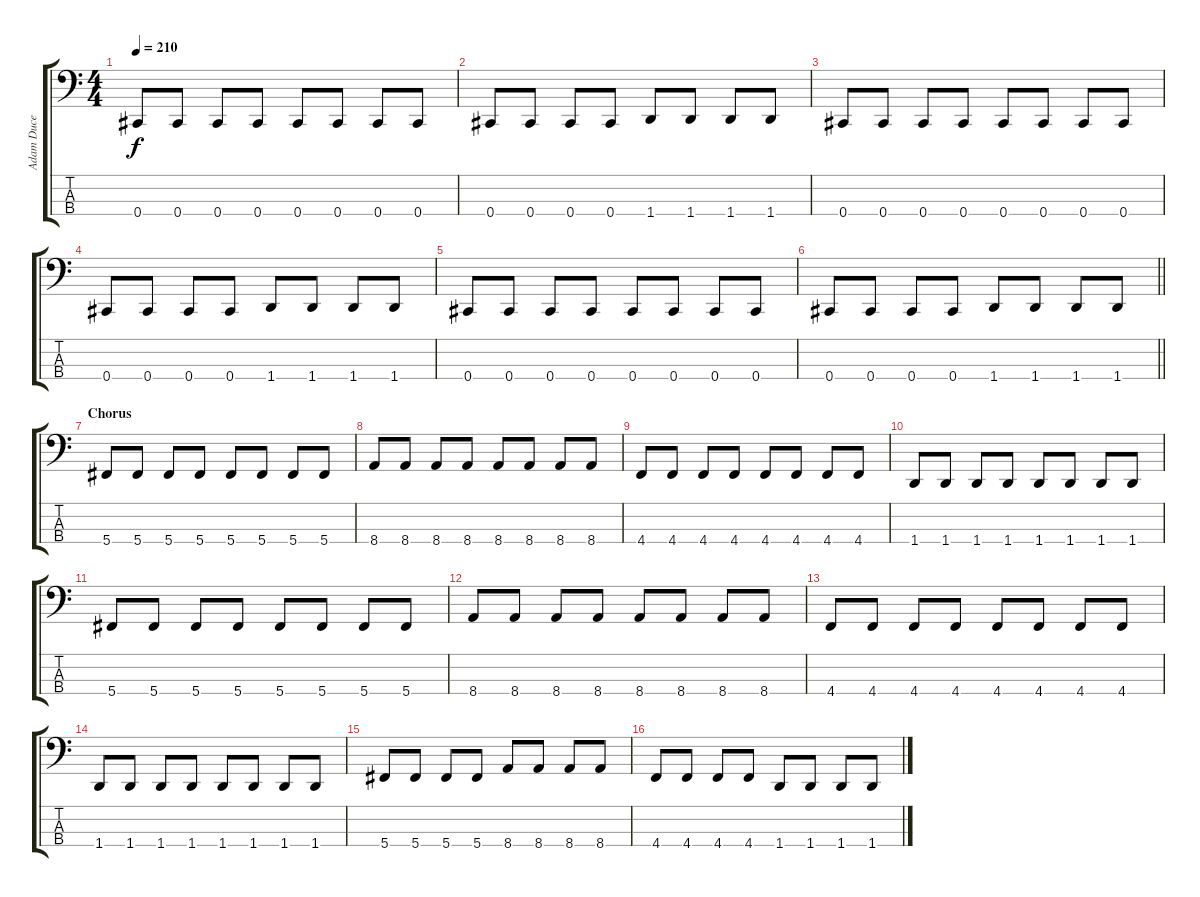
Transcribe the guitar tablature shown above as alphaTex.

\track ("Adam Duce" "Adam Duce") {instrument electricbassfinger}
\staff {score tabs}
\tuning (E2 B1 Gb1 Db1) {hide}
\ts (4 4)
\tempo 210
\clef f4
\ks c
0.4.8{dy f} 0.4.8 0.4.8 0.4.8 0.4.8 0.4.8 0.4.8 0.4.8 |
0.4.8 0.4.8 0.4.8 0.4.8 1.4.8 1.4.8 1.4.8 1.4.8 |
0.4.8 0.4.8 0.4.8 0.4.8 0.4.8 0.4.8 0.4.8 0.4.8 |
0.4.8 0.4.8 0.4.8 0.4.8 1.4.8 1.4.8 1.4.8 1.4.8 |
0.4.8 0.4.8 0.4.8 0.4.8 0.4.8 0.4.8 0.4.8 0.4.8 |
\barLineRight lightlight
0.4.8 0.4.8 0.4.8 0.4.8 1.4.8 1.4.8 1.4.8 1.4.8 |
\section ("" "Chorus")
5.4.8 5.4.8 5.4.8 5.4.8 5.4.8 5.4.8 5.4.8 5.4.8 |
8.4.8 8.4.8 8.4.8 8.4.8 8.4.8 8.4.8 8.4.8 8.4.8 |
4.4.8 4.4.8 4.4.8 4.4.8 4.4.8 4.4.8 4.4.8 4.4.8 |
1.4.8 1.4.8 1.4.8 1.4.8 1.4.8 1.4.8 1.4.8 1.4.8 |
5.4.8 5.4.8 5.4.8 5.4.8 5.4.8 5.4.8 5.4.8 5.4.8 |
8.4.8 8.4.8 8.4.8 8.4.8 8.4.8 8.4.8 8.4.8 8.4.8 |
4.4.8 4.4.8 4.4.8 4.4.8 4.4.8 4.4.8 4.4.8 4.4.8 |
1.4.8 1.4.8 1.4.8 1.4.8 1.4.8 1.4.8 1.4.8 1.4.8 |
5.4.8 5.4.8 5.4.8 5.4.8 8.4.8 8.4.8 8.4.8 8.4.8 |
4.4.8 4.4.8 4.4.8 4.4.8 1.4.8 1.4.8 1.4.8 1.4.8
